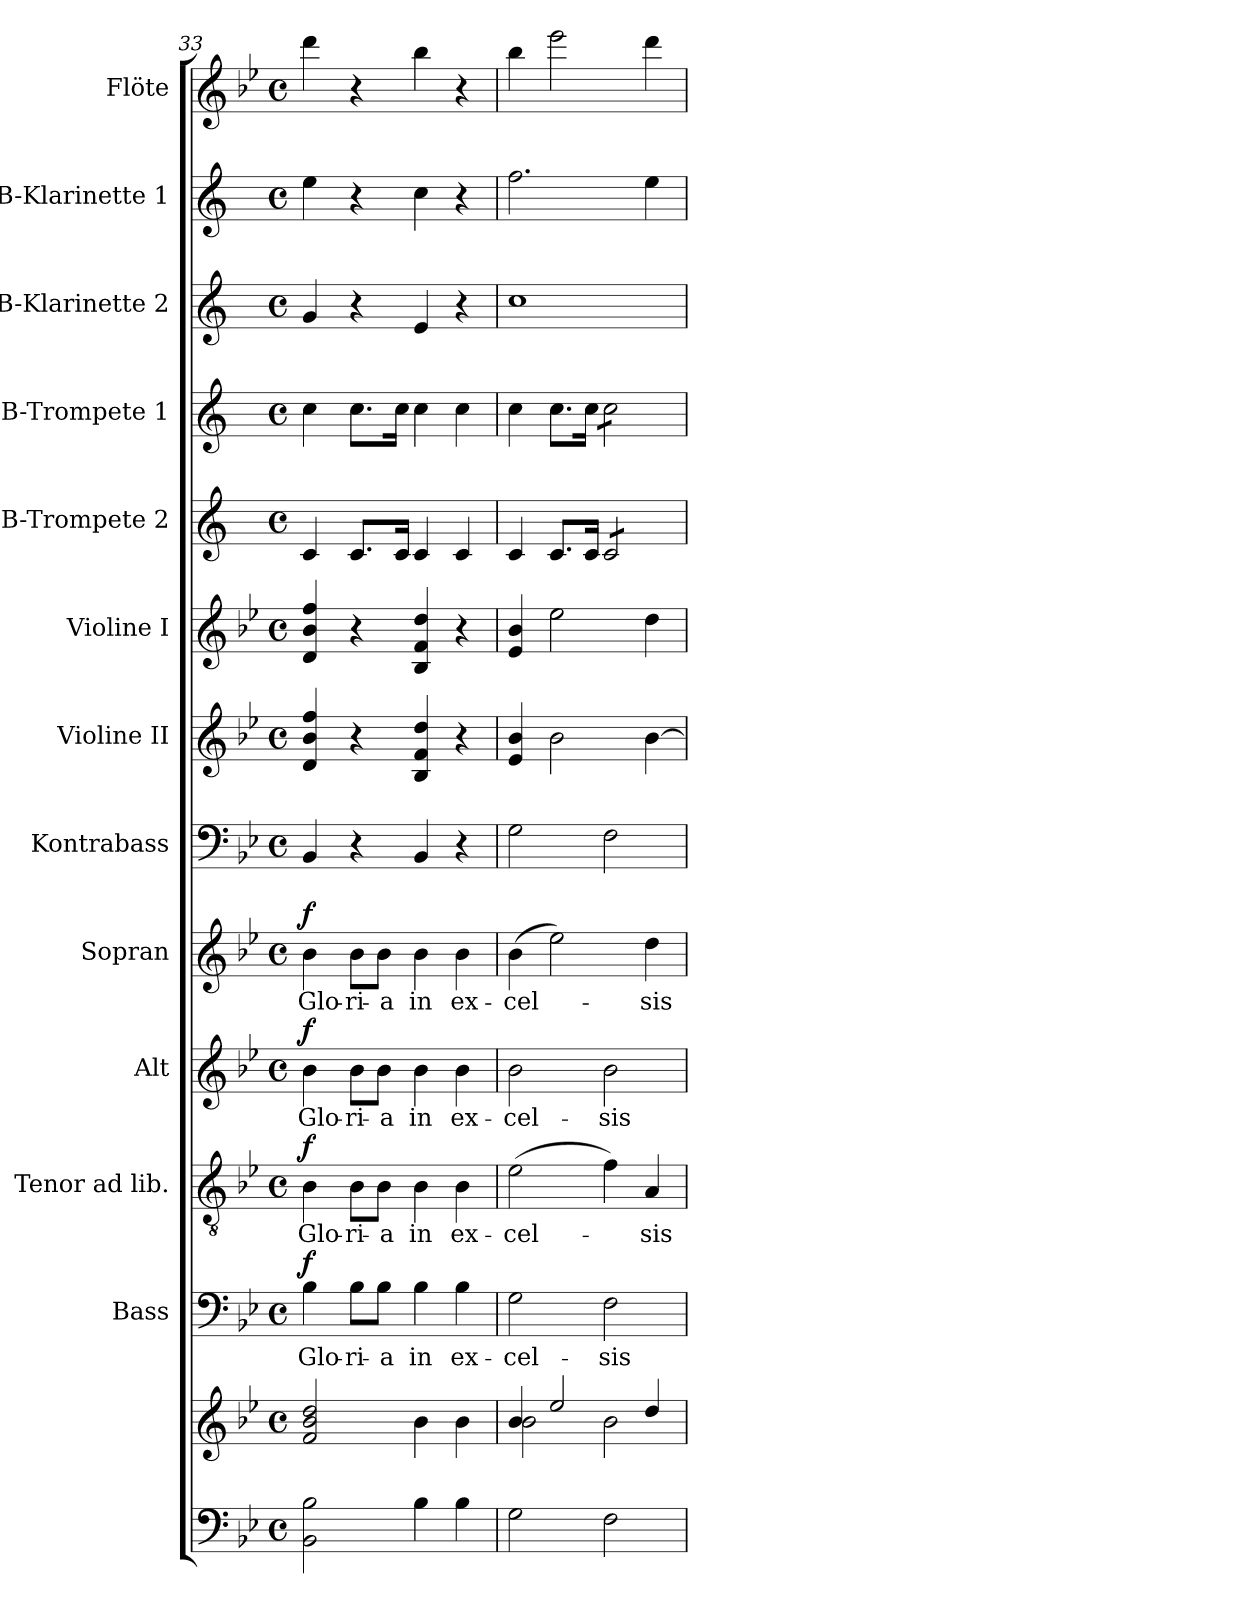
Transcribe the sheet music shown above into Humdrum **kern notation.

**kern	**kern	**kern	**text	**dynam	**kern	**text	**dynam	**kern	**text	**dynam	**kern	**text	**dynam	**kern	**kern	**kern	**kern	**kern	**kern	**kern	**kern
*part13	*part13	*part12	*part12	*part12	*part11	*part11	*part11	*part10	*part10	*part10	*part9	*part9	*part9	*part8	*part7	*part6	*part5	*part4	*part3	*part2	*part1
*staff14	*staff13	*staff12	*staff12	*staff12	*staff11	*staff11	*staff11	*staff10	*staff10	*staff10	*staff9	*staff9	*staff9	*staff8	*staff7	*staff6	*staff5	*staff4	*staff3	*staff2	*staff1
*	*	*I"Bass	*	*	*I"Tenor ad lib.	*	*	*I"Alt	*	*	*I"Sopran	*	*	*I"Kontrabass	*I"Violine II	*I"Violine I	*I"B-Trompete 2	*I"B-Trompete 1	*I"B-Klarinette 2	*I"B-Klarinette 1	*I"Flöte
*	*	*I'B.	*	*	*I'T.	*	*	*I'A.	*	*	*I'S.	*	*	*I'Kb.	*I'Vl. II	*I'Vl. I	*I'B Trp. 2	*I'B Trp. 1	*I'B Kl. 2	*I'B Kl. 1	*I'Fl.
*clefF4	*clefG2	*clefF4	*	*	*clefGv2	*	*	*clefG2	*	*	*clefG2	*	*	*clefF4	*clefG2	*clefG2	*clefG2	*clefG2	*clefG2	*clefG2	*clefG2
*	*	*	*	*	*	*	*	*	*	*	*	*	*	*ITrd7c12	*	*	*ITrd1c2	*ITrd1c2	*ITrd1c2	*ITrd1c2	*
*k[b-e-]	*k[b-e-]	*k[b-e-]	*	*	*k[b-e-]	*	*	*k[b-e-]	*	*	*k[b-e-]	*	*	*k[b-e-]	*k[b-e-]	*k[b-e-]	*k[b-e-]	*k[b-e-]	*k[b-e-]	*k[b-e-]	*k[b-e-]
*B-:	*B-:	*B-:	*	*	*B-:	*	*	*B-:	*	*	*B-:	*	*	*B-:	*B-:	*B-:	*B-:	*B-:	*B-:	*B-:	*B-:
*M4/4	*M4/4	*M4/4	*	*	*M4/4	*	*	*M4/4	*	*	*M4/4	*	*	*M4/4	*M4/4	*M4/4	*M4/4	*M4/4	*M4/4	*M4/4	*M4/4
*met(c)	*met(c)	*met(c)	*	*	*met(c)	*	*	*met(c)	*	*	*met(c)	*	*	*met(c)	*met(c)	*met(c)	*met(c)	*met(c)	*met(c)	*met(c)	*met(c)
=33	=33	=33	=33	=33	=33	=33	=33	=33	=33	=33	=33	=33	=33	=33	=33	=33	=33	=33	=33	=33	=33
!	!	!	!LO:LY:b	!LO:DY:a	!	!LO:LY:b	!LO:DY:a	!	!LO:LY:b	!LO:DY:a	!	!LO:LY:b	!LO:DY:a	!	!	!	!	!	!	!	!
2BB-\ 2B-\	2f/ 2b-/ 2dd/	4B-\	Glo-	f	4B-\	Glo-	f	4b-\	Glo-	f	4b-\	Glo-	f	4BBB-/	4d/ 4b-/ 4ff/	4d/ 4b-/ 4ff/	4B-/	4b-\	4f/	4dd\	4ddd\
!	!	!	!LO:LY:b	!	!	!LO:LY:b	!	!	!LO:LY:b	!	!	!LO:LY:b	!	!	!	!	!	!	!	!	!
.	.	8B-\L	-ri-	.	8B-\L	-ri-	.	8b-\L	-ri-	.	8b-\L	-ri-	.	4r	4r	4r	8.B-/L	8.b-\L	4r	4r	4r
!	!	!	!LO:LY:b	!	!	!LO:LY:b	!	!	!LO:LY:b	!	!	!LO:LY:b	!	!	!	!	!	!	!	!	!
.	.	8B-\J	-a	.	8B-\J	-a	.	8b-\J	-a	.	8b-\J	-a	.	.	.	.	.	.	.	.	.
.	.	.	.	.	.	.	.	.	.	.	.	.	.	.	.	.	16B-/Jk	16b-\Jk	.	.	.
!	!	!	!LO:LY:b	!	!	!LO:LY:b	!	!	!LO:LY:b	!	!	!LO:LY:b	!	!	!	!	!	!	!	!	!
4B-\	4b-\	4B-\	in	.	4B-\	in	.	4b-\	in	.	4b-\	in	.	4BBB-/	4B-/ 4f/ 4dd/	4B-/ 4f/ 4dd/	4B-/	4b-\	4d/	4b-\	4bb-\
!	!	!	!LO:LY:b	!	!	!LO:LY:b	!	!	!LO:LY:b	!	!	!LO:LY:b	!	!	!	!	!	!	!	!	!
4B-\	4b-\	4B-\	ex-	.	4B-\	ex-	.	4b-\	ex-	.	4b-\	ex-	.	4r	4r	4r	4B-/	4b-\	4r	4r	4r
=34	=34	=34	=34	=34	=34	=34	=34	=34	=34	=34	=34	=34	=34	=34	=34	=34	=34	=34	=34	=34	=34
*	*^	*	*	*	*	*	*	*	*	*	*	*	*	*	*	*	*	*	*	*	*
!	!	!	!	!LO:LY:b	!	!	!LO:LY:b	!	!	!LO:LY:b	!	!	!LO:LY:b	!	!	!	!	!	!	!	!	!
2G\	4b-/	2b-\	2G\	-cel-	.	(>2e-\	-cel-	.	2b-\	-cel-	.	(>4b-\	-cel-	.	2GG\	4e-/ 4b-/	4e-/ 4b-/	4B-/	4b-\	1b-	2.ee-\	4bb-\
.	2ee-/	.	.	.	.	.	.	.	.	.	.	2ee-\)	.	.	.	2b-\	2ee-\	8.B-/L	8.b-\L	.	.	2eee-\
.	.	.	.	.	.	.	.	.	.	.	.	.	.	.	.	.	.	16B-/Jk	16b-\Jk	.	.	.
!	!	!	!	!LO:LY:b	!	!	!	!	!	!LO:LY:b	!	!	!	!	!	!	!	!	!	!	!	!
*	*	*	*	*	*	*	*	*	*	*	*	*	*	*	*	*	*	*tremolo	*	*	*	*
*	*	*	*	*	*	*	*	*	*	*	*	*	*	*	*	*	*	*	*tremolo	*	*	*
2F\	.	2b-\	2F\	-sis	.	4f\)	.	.	2b-\	-sis	.	.	.	.	2FF\	.	.	8B-/L	8b-\L	.	.	.
.	.	.	.	.	.	.	.	.	.	.	.	.	.	.	.	.	.	8B-/	8b-\	.	.	.
!	!	!	!	!	!	!	!LO:LY:b	!	!	!	!	!	!LO:LY:b	!	!	!	!	!	!	!	!	!
.	4dd/	.	.	.	.	4A/	-sis	.	.	.	.	4dd\	-sis	.	.	[4b-\	4dd\	8B-/	8b-\	.	4dd\	4ddd\
.	.	.	.	.	.	.	.	.	.	.	.	.	.	.	.	.	.	8B-/J	8b-\J	.	.	.
*	*	*	*	*	*	*	*	*	*	*	*	*	*	*	*	*	*	*	*Xtremolo	*	*	*
*	*	*	*	*	*	*	*	*	*	*	*	*	*	*	*	*	*	*Xtremolo	*	*	*	*
*	*v	*v	*	*	*	*	*	*	*	*	*	*	*	*	*	*	*	*	*	*	*	*
=	=	=	=	=	=	=	=	=	=	=	=	=	=	=	=	=	=	=	=	=	=
*-	*-	*-	*-	*-	*-	*-	*-	*-	*-	*-	*-	*-	*-	*-	*-	*-	*-	*-	*-	*-	*-
